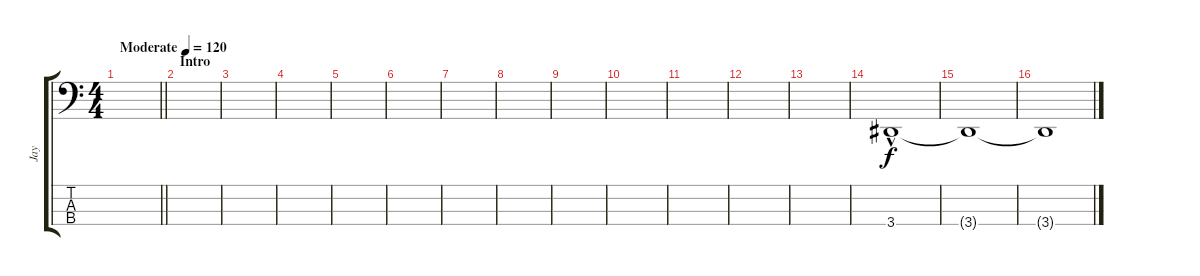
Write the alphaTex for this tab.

\track ("Jay" "Jay") {instrument electricbasspick}
\staff {score tabs}
\tuning (F2 C2 G1 C1) {hide}
\ts (4 4)
\tempo (120 "Moderate")
\tempo 130
\tempo (120 "Moderate")
\clef f4
\barLineRight lightlight
\ks c
|
\section ("" "Intro")
|
|
|
|
|
|
|
|
|
|
|
|
3.4{hac}.1{volume 16} |
3.4{t}.1{dy f} |
3.4{t}.1
